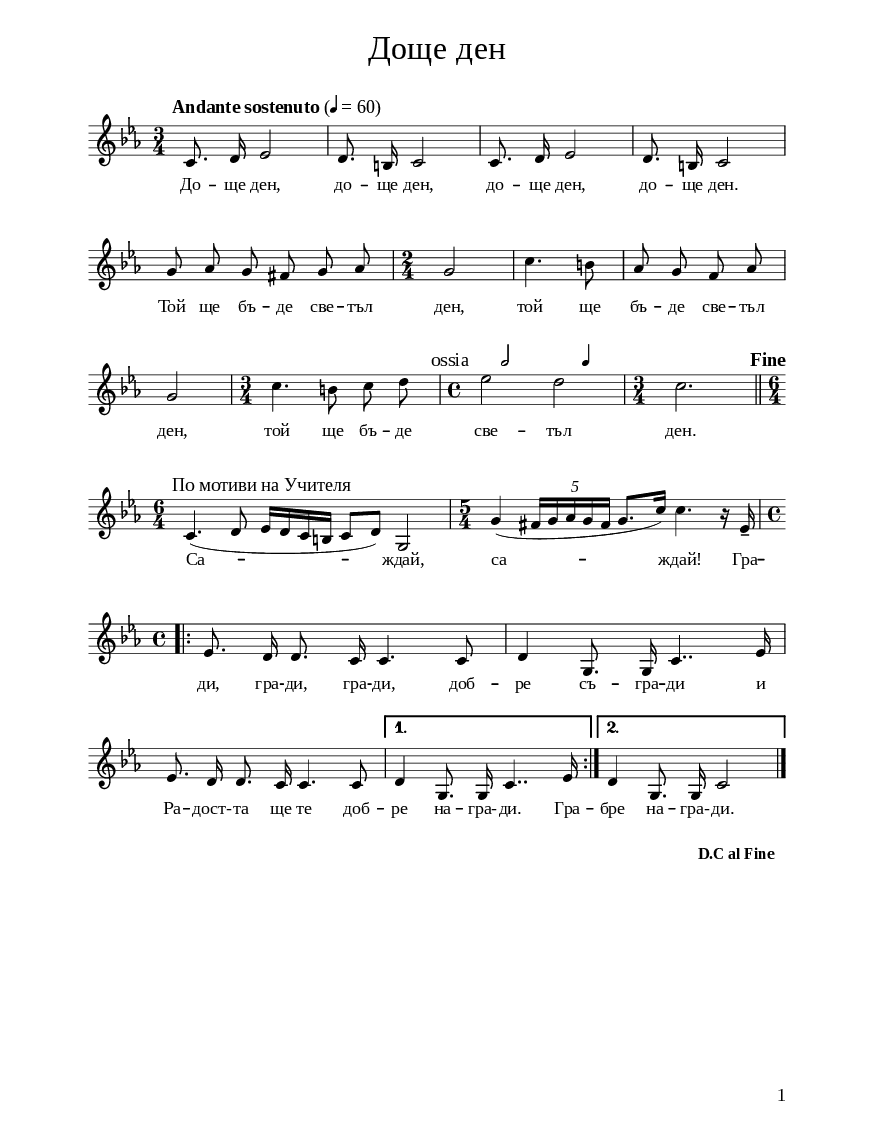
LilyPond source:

\version "2.24.2"

% include paper part and global functions
\include "include/globals.ily"

\bookpart {
  \label #'ref116
  \tocItem \markup "Доще ден"
  \include "include/bookpart-paper.ily"
  \score {
    \include "include/score-layout.ily"

    \new Voice \absolute {
      \clef treble
      \key c \minor
      \time 3/4
      \tempoFunc "Andante sostenuto" 4 "60"

      \autoBeamOff

      c'8. d'16 es'2 | d'8. b16 c'2 | c'8. d'16 es'2 |  d'8. b16 c'2 \break |

      g'8 as'8 g'8 fis'8 g'8 as'8 | \time 2/4  g'2 | c''4. b'8 | as'8 g'8 f'8 as'8 \break |

      g'2 | \time 3/4  c''4. b'8 c''8

      \tempo \markup {
        % make tempo note smaller
        \concat {
          \normal-text { "       ossia       "  }
          \fontsize #-4 \general-align #Y #DOWN \note {2} #0.8
          \normal-text { "                "  }
          \fontsize #-4 \general-align #Y #DOWN \note {4} #0.8
          "                                   Fine"
        }
      }

      d''8 | \time 4/4  es''2 d''2 | \time 3/4  | c''2. \bar "||" \break |

      \autoBeamOn

      \time 6/4  \tempo \markup {
        % make tempo note smaller
        \concat {
          \normal-text {"По мотиви на Учителя"}
        }
      } c'4. ( d'8 es'16 d'16 c'16 b16 c'8 d'8 ) g2 | \time 5/4  g'4 ( \once \override TupletBracket.stencil = ##f
      \times 4/5  {
        fis'16 g'16 as'16 g'16 fis'16
      } g'8. c''16 ) c''4. r16 es'16 -- \break |

      \autoBeamOff
      \time 4/4  \repeat volta 2 {
        es'8. d'16 d'8. c'16 c'4. c'8 | d'4 g8. g16 c'4.. es'16 \break |

        es'8. d'16 d'8. c'16 c'4. c'8 |
      }  \alternative {
        { d'4 g8. g16 c'4.. es'16 | }
        { d'4 g8. g16 c'2 }
      }
      \bar "|."
    }

    \addlyrics {
      До  --  ще
      ден,   до  --  ще   ден,   до  --  ще   ден,   до  --  ще   ден.
      Той   ще   бъ  --  де   све  --  тъл   ден,   той   ще   бъ  --
      де   све  --  тъл   ден,   той   ще   бъ  --  де   све  --  тъл
      ден.   Са  --  ждай,   са  --  ждай!   Гра  --  ди,   гра  --  ди,
      гра  --  ди,   доб  --  ре   съ  --  гра  --  ди   и   Ра  --
      "дост-"  --  та   ще   те   доб  --  ре   на  --  "гра-"  --  ди.   Гра
      --  бре   на  --  "гра-"  --  ди.
    }

    \header {
      title = \titleFunc "Доще ден" "Došte den"
    }

    \midi{}
  } % score


  \markup \dc-one "D.C al Fine"



} % bookpart
